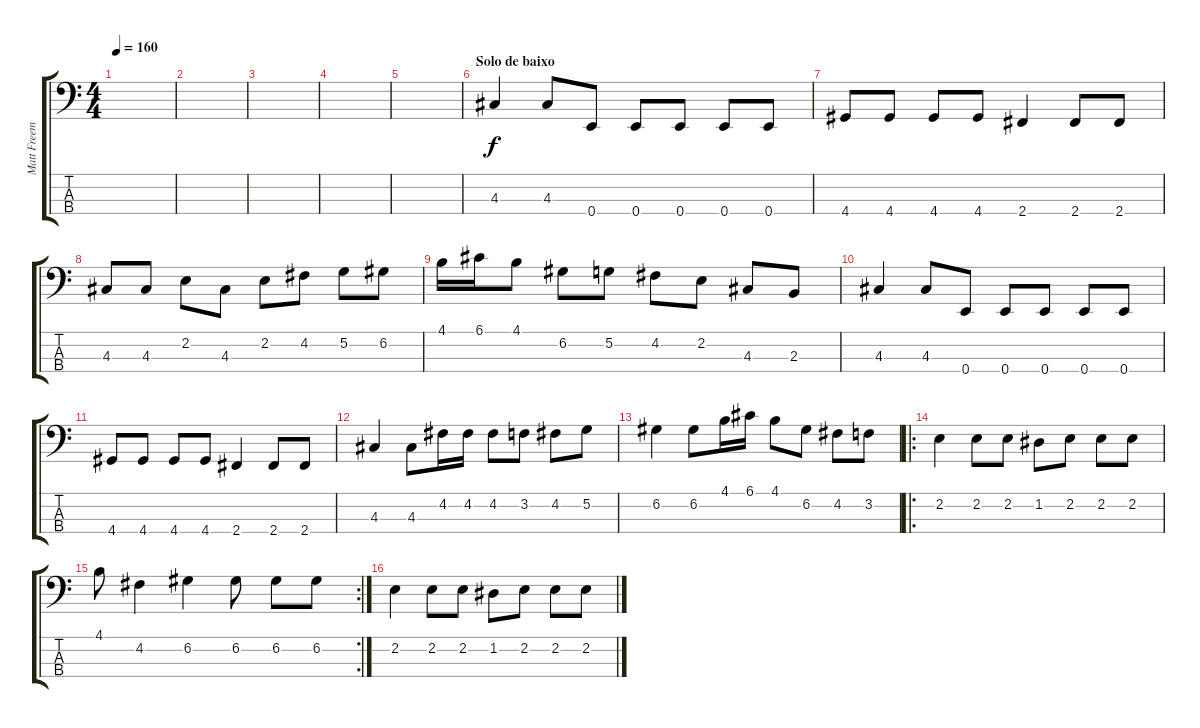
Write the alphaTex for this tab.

\track ("Matt Freeman" "Matt Freem") {instrument electricbasspick}
\staff {score tabs}
\tuning (G2 D2 A1 E1) {hide}
\ts (4 4)
\tempo 160
\clef f4
\ks c
|
|
|
|
|
\section ("" "Solo de baixo")
4.3.4 4.3.8 0.4.8 0.4.8 0.4.8 0.4.8 0.4.8 |
4.4.8 4.4.8 4.4.8 4.4.8 2.4.4 2.4.8 2.4.8 |
4.3.8 4.3.8 2.2.8 4.3.8 2.2.8 4.2.8 5.2.8 6.2.8 |
4.1.16 6.1.16 4.1.8 6.2.8 5.2.8 4.2.8 2.2.8 4.3.8 2.3.8 |
4.3.4 4.3.8 0.4.8 0.4.8 0.4.8 0.4.8 0.4.8 |
4.4.8 4.4.8 4.4.8 4.4.8 2.4.4 2.4.8 2.4.8 |
4.3.4 4.3.8 4.2.16 4.2.16 4.2.8 3.2.8 4.2.8 5.2.8 |
6.2.4 6.2.8 4.1.16 6.1.16 4.1.8 6.2.8 4.2.8 3.2.8 |
\ro
2.2.4 2.2.8 2.2.8 1.2.8 2.2.8 2.2.8 2.2.8 |
\rc 2
4.1.8 4.2.4 6.2.4 6.2.8 6.2.8 6.2.8 |
2.2.4 2.2.8 2.2.8 1.2.8 2.2.8 2.2.8 2.2.8
